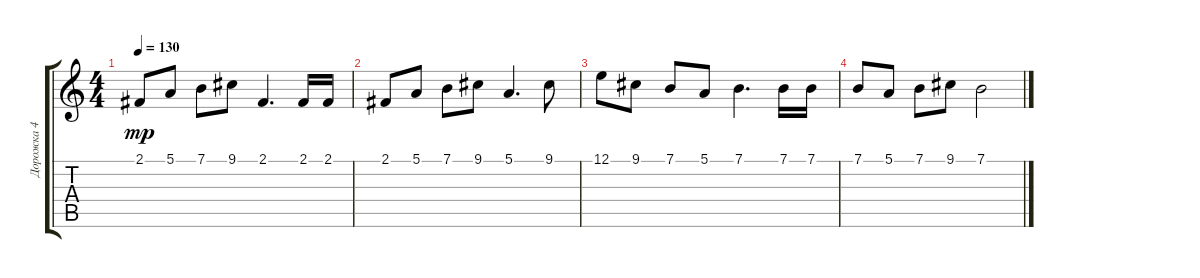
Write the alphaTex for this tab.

\track ("Дорожка 4" "Дорожка 4") {instrument violin}
\staff {score tabs}
\tuning (E4 B3 G3 D3 A2 E2) {hide}
\ts (4 4)
\tempo 130
\clef g2
\ks c
2.1.8{dy mp} 5.1.8 7.1.8 9.1.8 2.1.4{d} 2.1.16 2.1.16 |
2.1.8 5.1.8 7.1.8 9.1.8 5.1.4{d} 9.1.8 |
12.1.8 9.1.8 7.1.8 5.1.8 7.1.4{d} 7.1.16 7.1.16 |
7.1.8 5.1.8 7.1.8 9.1.8 7.1.2
